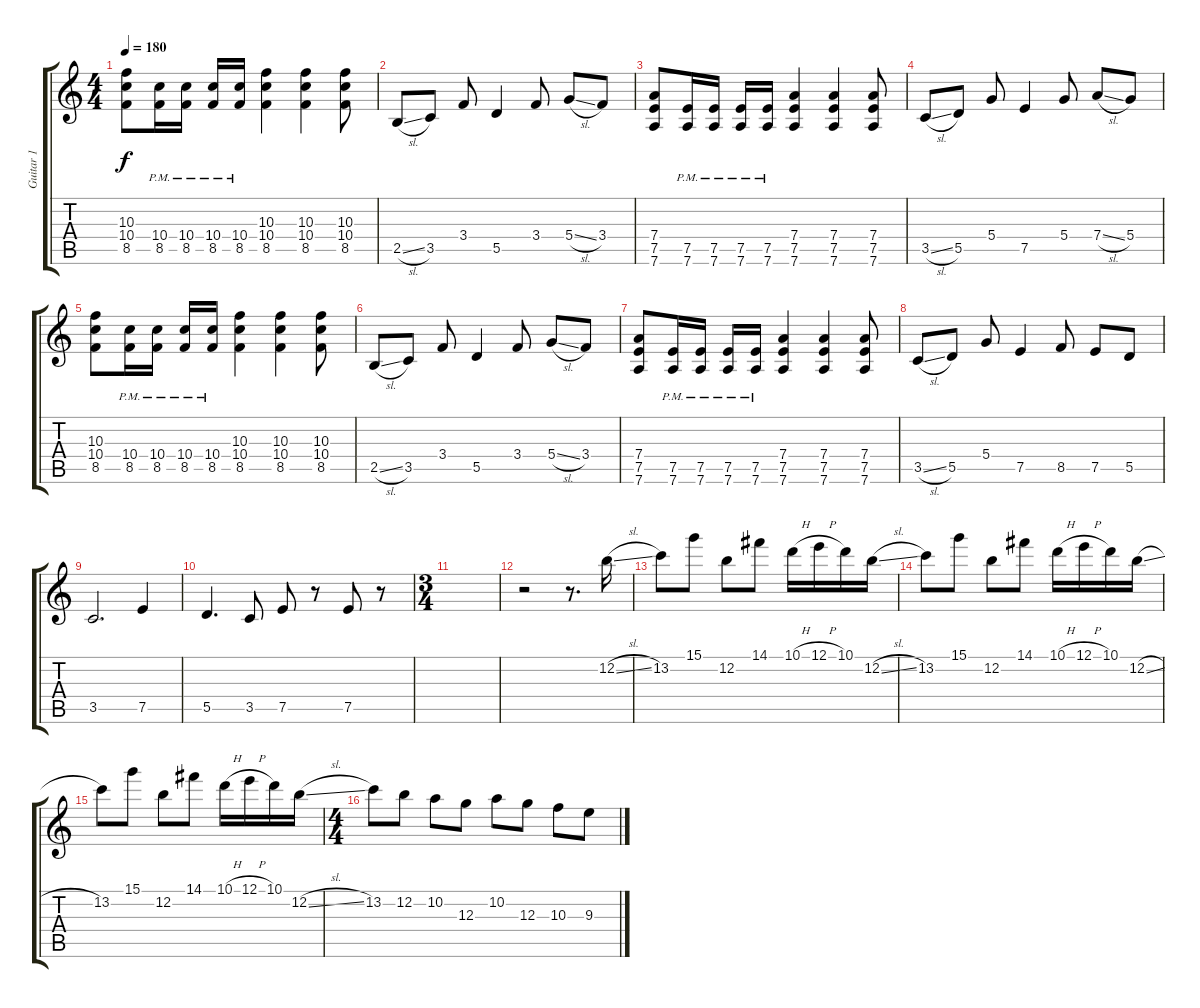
\track ("Guitar 1" "Guitar 1") {instrument overdrivenguitar}
\staff {score tabs}
\tuning (E4 B3 G3 D3 A2 D2) {hide}
\ts (4 4)
\tempo 180
\clef g2
\ks c
(10.3 10.4 8.5).8{dy f} (10.4{pm} 8.5{pm}).16 (10.4{pm} 8.5{pm}).16 (10.4{pm} 8.5{pm}).16 (10.4{pm} 8.5{pm}).16 (10.3 10.4 8.5).4 (10.3 10.4 8.5).4 (10.3 10.4 8.5).8 |
2.5{sl}.8 3.5.8 3.4.8 5.5.4 3.4.8 5.4{sl}.8 3.4.8 |
(7.4 7.5 7.6).8 (7.5{pm} 7.6{pm}).16 (7.5{pm} 7.6{pm}).16 (7.5{pm} 7.6{pm}).16 (7.5{pm} 7.6{pm}).16 (7.4 7.5 7.6).4 (7.4 7.5 7.6).4 (7.4 7.5 7.6).8 |
3.5{sl}.8 5.5.8 5.4.8 7.5.4 5.4.8 7.4{sl}.8 5.4.8 |
(10.3 10.4 8.5).8 (10.4{pm} 8.5{pm}).16 (10.4{pm} 8.5{pm}).16 (10.4{pm} 8.5{pm}).16 (10.4{pm} 8.5{pm}).16 (10.3 10.4 8.5).4 (10.3 10.4 8.5).4 (10.3 10.4 8.5).8 |
2.5{sl}.8 3.5.8 3.4.8 5.5.4 3.4.8 5.4{sl}.8 3.4.8 |
(7.4 7.5 7.6).8 (7.5{pm} 7.6{pm}).16 (7.5{pm} 7.6{pm}).16 (7.5{pm} 7.6{pm}).16 (7.5{pm} 7.6{pm}).16 (7.4 7.5 7.6).4 (7.4 7.5 7.6).4 (7.4 7.5 7.6).8 |
3.5{sl}.8 5.5.8 5.4.8 7.5.4 8.5.8 7.5.8 5.5.8 |
3.5.2{d} 7.5.4 |
5.5.4{d} 3.5.8 7.5.8 r.8 7.5.8 r.8 |
\ts (3 4)
|
r.2 r.8{d} 12.2{sl}.16 |
13.2.8 15.1.8 12.2.8 14.1.8 10.1{h}.16 12.1{h}.16 10.1.16 12.2{sl}.16 |
13.2.8 15.1.8 12.2.8 14.1.8 10.1{h}.16 12.1{h}.16 10.1.16 12.2{sl}.16 |
13.2.8 15.1.8 12.2.8 14.1.8 10.1{h}.16 12.1{h}.16 10.1.16 12.2{sl}.16 |
\ts (4 4)
13.2.8 12.2.8 10.2.8 12.3.8 10.2.8 12.3.8 10.3.8 9.3.8
